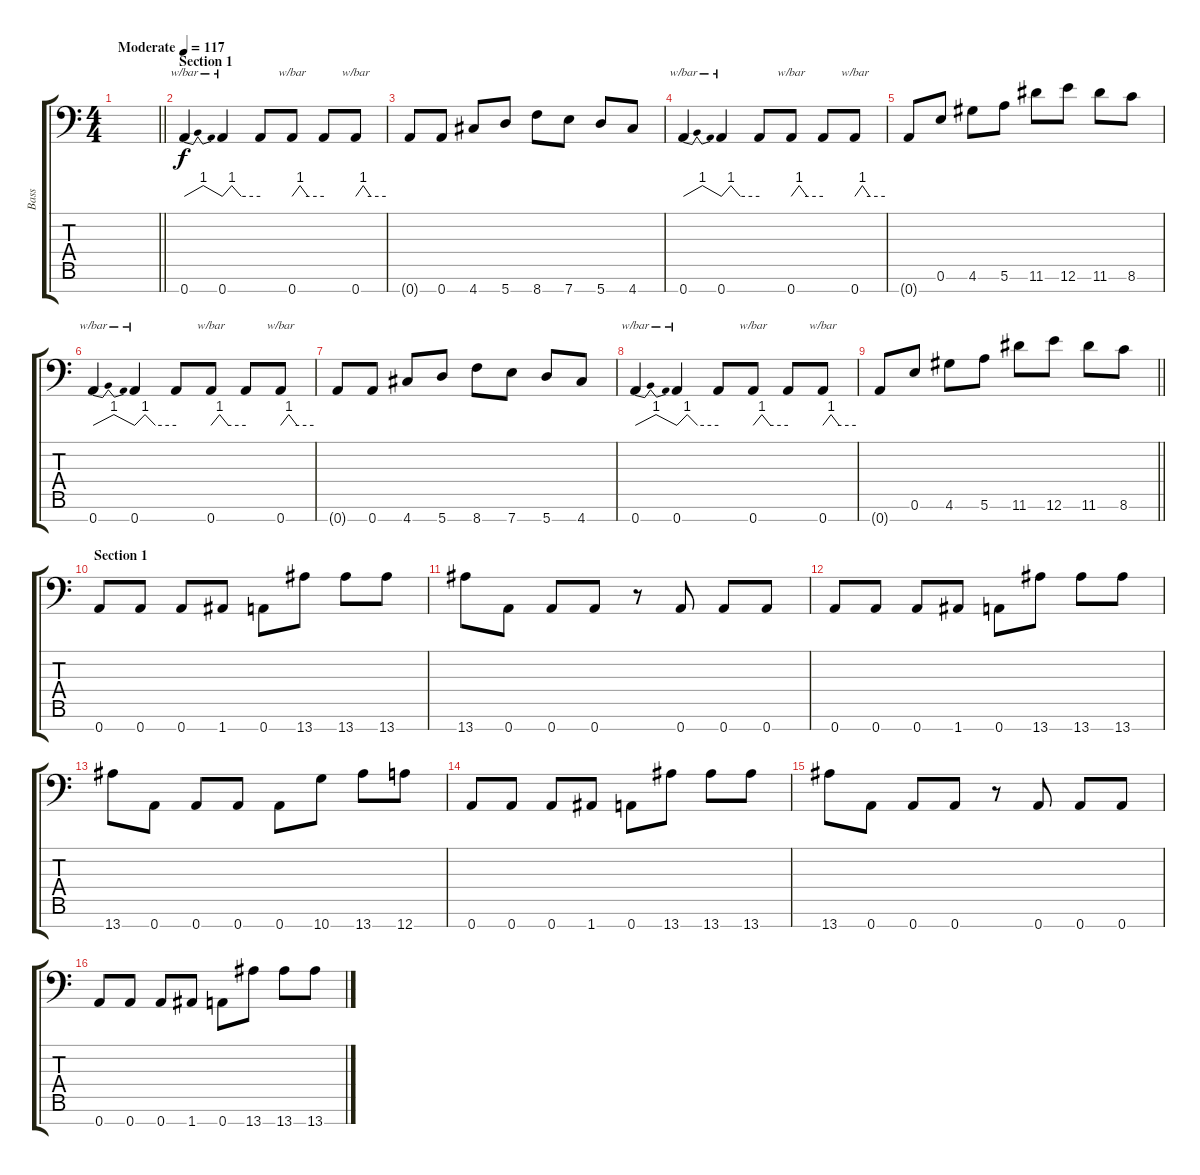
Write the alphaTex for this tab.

\track ("Bass" "Bass") {instrument electricbasspick}
\staff {score tabs}
\tuning (E4 B3 G3 D3 A2 E2 A1) {hide}
\ts (4 4)
\tempo (117 "Moderate")
\clef f4
\barLineRight lightlight
\ks c
|
\section ("" "Section 1")
0.7.4{tbe (dip default 0 0 30 4 60 0)} 0.7.4{tbe (custom default 0 0 15 4 30 0 60 0)} 0.7{t}.8 0.7.8{tbe (custom default 0 0 15 4 30 0 60 0)} 0.7{t}.8 0.7.8{tbe (custom default 0 0 15 4 30 0 60 0)} |
0.7{t}.8 0.7.8 4.7.8 5.7.8 8.7.8 7.7.8 5.7.8 4.7.8 |
0.7.4{tbe (dip default 0 0 30 4 60 0)} 0.7.4{tbe (custom default 0 0 15 4 30 0 60 0)} 0.7{t}.8 0.7.8{tbe (custom default 0 0 15 4 30 0 60 0)} 0.7{t}.8 0.7.8{tbe (custom default 0 0 15 4 30 0 60 0)} |
0.7{t}.8 0.6.8 4.6.8 5.6.8 11.6.8 12.6.8 11.6.8 8.6.8 |
0.7.4{tbe (dip default 0 0 30 4 60 0)} 0.7.4{tbe (custom default 0 0 15 4 30 0 60 0)} 0.7{t}.8 0.7.8{tbe (custom default 0 0 15 4 30 0 60 0)} 0.7{t}.8 0.7.8{tbe (custom default 0 0 15 4 30 0 60 0)} |
0.7{t}.8 0.7.8 4.7.8 5.7.8 8.7.8 7.7.8 5.7.8 4.7.8 |
0.7.4{tbe (dip default 0 0 30 4 60 0)} 0.7.4{tbe (custom default 0 0 15 4 30 0 60 0)} 0.7{t}.8 0.7.8{tbe (custom default 0 0 15 4 30 0 60 0)} 0.7{t}.8 0.7.8{tbe (custom default 0 0 15 4 30 0 60 0)} |
\barLineRight lightlight
0.7{t}.8 0.6.8 4.6.8 5.6.8 11.6.8 12.6.8 11.6.8 8.6.8 |
\section ("" "Section 1")
0.7.8 0.7.8 0.7.8 1.7.8 0.7.8 13.7.8 13.7.8 13.7.8 |
13.7.8 0.7.8 0.7.8 0.7.8 r.8 0.7.8 0.7.8 0.7.8 |
0.7.8 0.7.8 0.7.8 1.7.8 0.7.8 13.7.8 13.7.8 13.7.8 |
13.7.8 0.7.8 0.7.8 0.7.8 0.7.8 10.7.8 13.7.8 12.7.8 |
0.7.8 0.7.8 0.7.8 1.7.8 0.7.8 13.7.8 13.7.8 13.7.8 |
13.7.8 0.7.8 0.7.8 0.7.8 r.8 0.7.8 0.7.8 0.7.8 |
0.7.8 0.7.8 0.7.8 1.7.8 0.7.8 13.7.8 13.7.8 13.7.8
